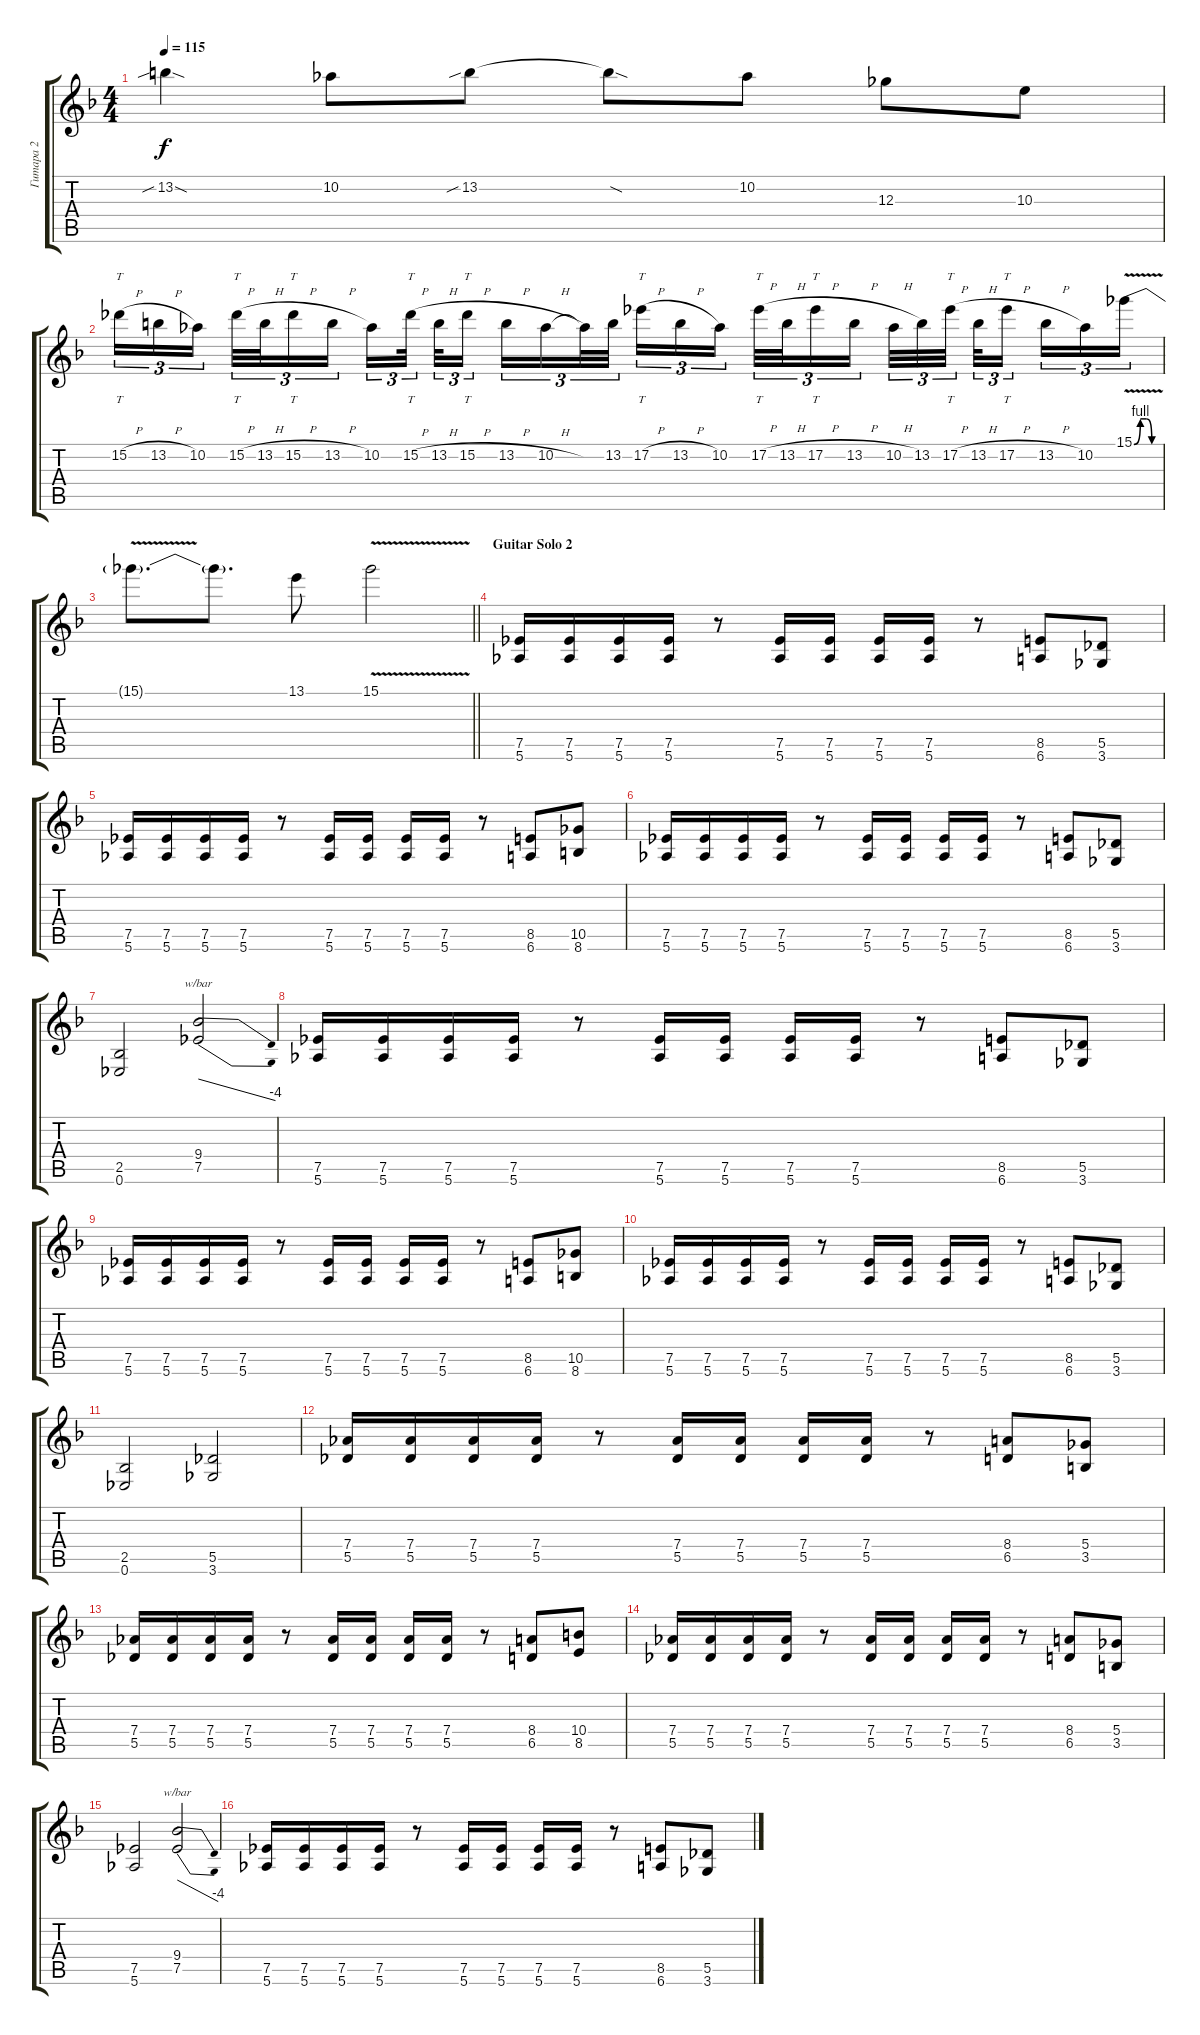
\track ("Гитара 2" "Гитара 2") {instrument distortionguitar}
\staff {score tabs}
\tuning (Eb4 Bb3 Gb3 Db3 Ab2 Eb2) {hide}
\ts (4 4)
\tempo 115
\clef g2
\ks dminor
13.2{sib sod}.4{dy f} 10.2.8 13.2{sib}.8 13.2{sod t}.8 10.2.8 12.3.8 10.3.8 |
15.2{h}.16{tt tu (3 2)} 13.2{h}.16{tu (3 2)} 10.2.16{tu (3 2) beam splitsecondary} 15.2{h}.32{tt tu (3 2)} 13.2{h}.32{tu (3 2)} 15.2{h}.16{tt tu (3 2)} 13.2{h}.16{tu (3 2)} 10.2.16{tu (3 2)} 15.2{h}.32{tt tu (3 2) beam splitsecondary} 13.2{h}.32{tu (3 2)} 15.2{h}.16{tt tu (3 2) beam splitsecondary} 13.2{h}.16{tu (3 2)} 10.2{h}.16{tu (3 2)} 10.2{t}.32{tu (3 2)} 13.2.32{tu (3 2)} 17.2{h}.16{tt tu (3 2)} 13.2{h}.16{tu (3 2)} 10.2.16{tu (3 2) beam splitsecondary} 17.2{h}.32{tt tu (3 2)} 13.2{h}.32{tu (3 2)} 17.2{h}.16{tt tu (3 2)} 13.2{h}.16{tu (3 2)} 10.2{h}.32{tu (3 2)} 13.2.32{tu (3 2)} 17.2{h}.32{tt tu (3 2) beam splitsecondary} 13.2{h}.32{tu (3 2)} 17.2{h}.16{tt tu (3 2) beam splitsecondary} 13.2{h}.16{tu (3 2)} 10.2.16{tu (3 2)} 15.1{be (custom 0 0 15 4 29 4 42 0 60 0) v}.16{tu (3 2)} |
\barLineRight lightlight
15.1{t}.8{d} 15.1{t}.8{d} 13.1.8 15.1{v}.2 |
\section ("" "Guitar Solo 2")
(7.5 5.6).16{volume 8 instrument distortionguitar} (7.5 5.6).16 (7.5 5.6).16 (7.5 5.6).16 r.8 (7.5 5.6).16 (7.5 5.6).16 (7.5 5.6).16 (7.5 5.6).16 r.8 (8.5 6.6).8 (5.5 3.6).8 |
(7.5 5.6).16 (7.5 5.6).16 (7.5 5.6).16 (7.5 5.6).16 r.8 (7.5 5.6).16 (7.5 5.6).16 (7.5 5.6).16 (7.5 5.6).16 r.8 (8.5 6.6).8 (10.5 8.6).8 |
(7.5 5.6).16 (7.5 5.6).16 (7.5 5.6).16 (7.5 5.6).16 r.8 (7.5 5.6).16 (7.5 5.6).16 (7.5 5.6).16 (7.5 5.6).16 r.8 (8.5 6.6).8 (5.5 3.6).8 |
(2.5 0.6).2 (9.4 7.5).2{tbe (dive default 0 0 60 -16)} |
(7.5 5.6).16 (7.5 5.6).16 (7.5 5.6).16 (7.5 5.6).16 r.8 (7.5 5.6).16 (7.5 5.6).16 (7.5 5.6).16 (7.5 5.6).16 r.8 (8.5 6.6).8 (5.5 3.6).8 |
(7.5 5.6).16 (7.5 5.6).16 (7.5 5.6).16 (7.5 5.6).16 r.8 (7.5 5.6).16 (7.5 5.6).16 (7.5 5.6).16 (7.5 5.6).16 r.8 (8.5 6.6).8 (10.5 8.6).8 |
(7.5 5.6).16 (7.5 5.6).16 (7.5 5.6).16 (7.5 5.6).16 r.8 (7.5 5.6).16 (7.5 5.6).16 (7.5 5.6).16 (7.5 5.6).16 r.8 (8.5 6.6).8 (5.5 3.6).8 |
(2.5 0.6).2 (5.5 3.6).2 |
(7.4 5.5).16 (7.4 5.5).16 (7.4 5.5).16 (7.4 5.5).16 r.8 (7.4 5.5).16 (7.4 5.5).16 (7.4 5.5).16 (7.4 5.5).16 r.8 (8.4 6.5).8 (5.4 3.5).8 |
(7.4 5.5).16 (7.4 5.5).16 (7.4 5.5).16 (7.4 5.5).16 r.8 (7.4 5.5).16 (7.4 5.5).16 (7.4 5.5).16 (7.4 5.5).16 r.8 (8.4 6.5).8 (10.4 8.5).8 |
(7.4 5.5).16 (7.4 5.5).16 (7.4 5.5).16 (7.4 5.5).16 r.8 (7.4 5.5).16 (7.4 5.5).16 (7.4 5.5).16 (7.4 5.5).16 r.8 (8.4 6.5).8 (5.4 3.5).8 |
(7.5 5.6).2 (9.4 7.5).2{tbe (dive default 0 0 60 -16)} |
(7.5 5.6).16 (7.5 5.6).16 (7.5 5.6).16 (7.5 5.6).16 r.8 (7.5 5.6).16 (7.5 5.6).16 (7.5 5.6).16 (7.5 5.6).16 r.8 (8.5 6.6).8 (5.5 3.6).8
